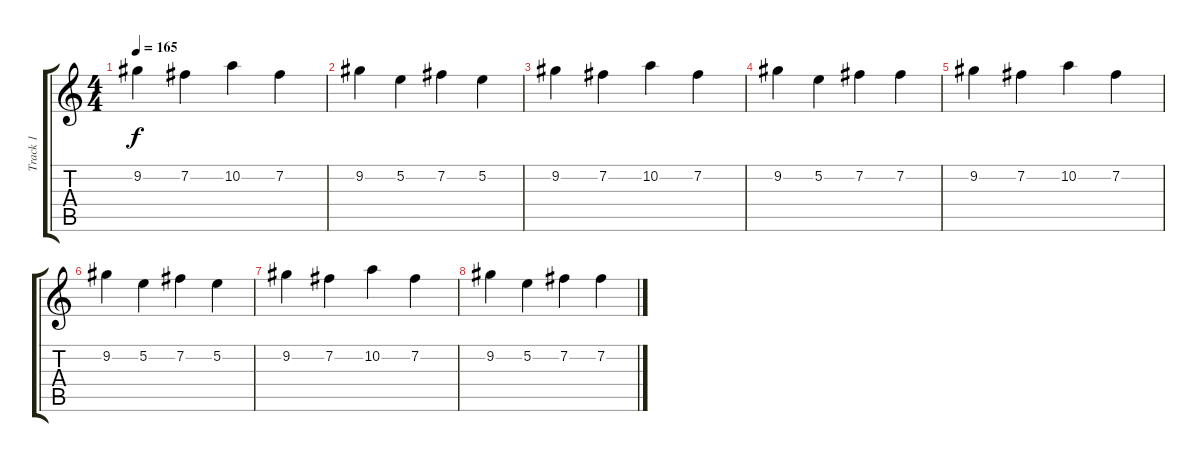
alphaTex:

\track ("Track 1" "Track 1") {instrument overdrivenguitar}
\staff {score tabs}
\tuning (E4 B3 G3 D3 A2 E2) {hide}
\ts (4 4)
\tempo 165
\clef g2
\ks c
9.2.4{dy f} 7.2.4 10.2.4 7.2.4 |
9.2.4 5.2.4 7.2.4 5.2.4 |
9.2.4 7.2.4 10.2.4 7.2.4 |
9.2.4 5.2.4 7.2.4 7.2.4 |
9.2.4 7.2.4 10.2.4 7.2.4 |
9.2.4 5.2.4 7.2.4 5.2.4 |
9.2.4 7.2.4 10.2.4 7.2.4 |
9.2.4 5.2.4 7.2.4 7.2.4
